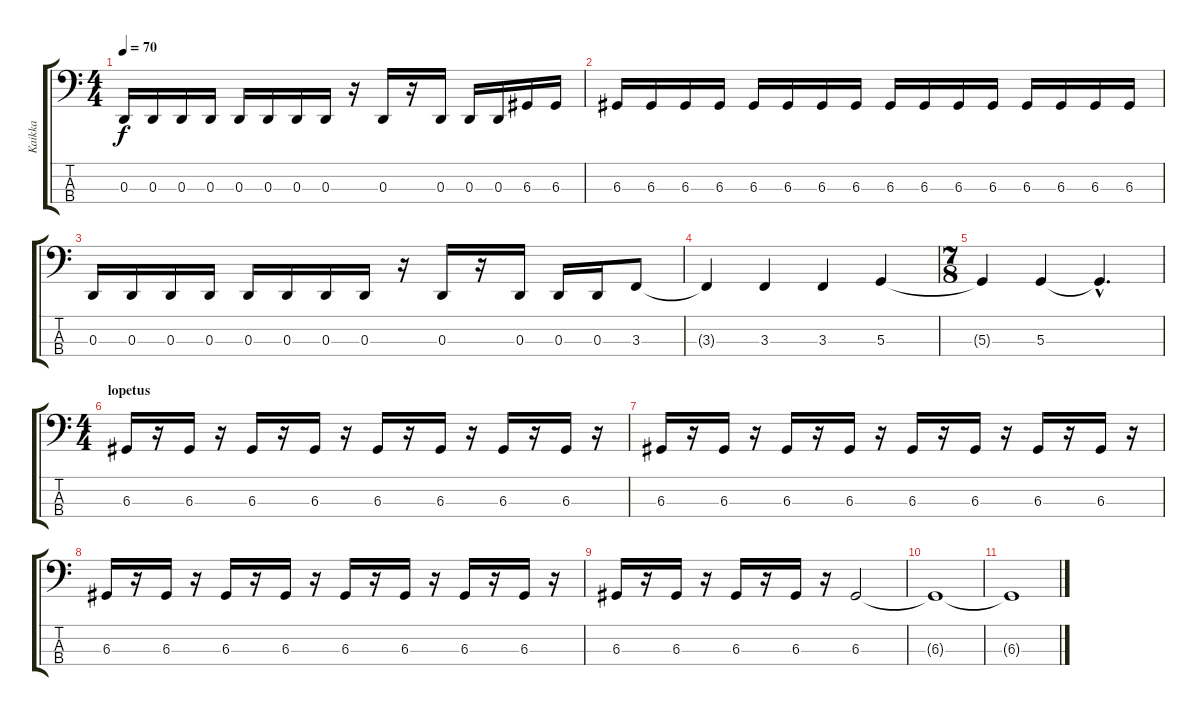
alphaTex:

\track ("Kaikka" "Kaikka") {instrument electricbasspick}
\staff {score tabs}
\tuning (D2 A1 D1 A0) {hide}
\ts (4 4)
\tempo 70
\clef f4
\ks c
0.3.16{dy f} 0.3.16 0.3.16 0.3.16 0.3.16 0.3.16 0.3.16 0.3.16 r.16 0.3.16 r.16 0.3.16 0.3.16 0.3.16 6.3.16 6.3.16 |
6.3.16 6.3.16 6.3.16 6.3.16 6.3.16 6.3.16 6.3.16 6.3.16 6.3.16 6.3.16 6.3.16 6.3.16 6.3.16 6.3.16 6.3.16 6.3.16 |
0.3.16 0.3.16 0.3.16 0.3.16 0.3.16 0.3.16 0.3.16 0.3.16 r.16 0.3.16 r.16 0.3.16 0.3.16 0.3.16 3.3.8 |
3.3{t}.4 3.3.4 3.3.4 5.3.4 |
\ts (7 8)
5.3{t}.4 5.3.4 5.3{hac t}.4{d} |
\ts (4 4)
\section ("" "lopetus")
6.3.16 r.16 6.3.16 r.16 6.3.16 r.16 6.3.16 r.16 6.3.16 r.16 6.3.16 r.16 6.3.16 r.16 6.3.16 r.16 |
6.3.16 r.16 6.3.16 r.16 6.3.16 r.16 6.3.16 r.16 6.3.16 r.16 6.3.16 r.16 6.3.16 r.16 6.3.16 r.16 |
6.3.16 r.16 6.3.16 r.16 6.3.16 r.16 6.3.16 r.16 6.3.16 r.16 6.3.16 r.16 6.3.16 r.16 6.3.16 r.16 |
6.3.16 r.16 6.3.16 r.16 6.3.16 r.16 6.3.16 r.16 6.3.2 |
6.3{t}.1 |
6.3{t}.1
